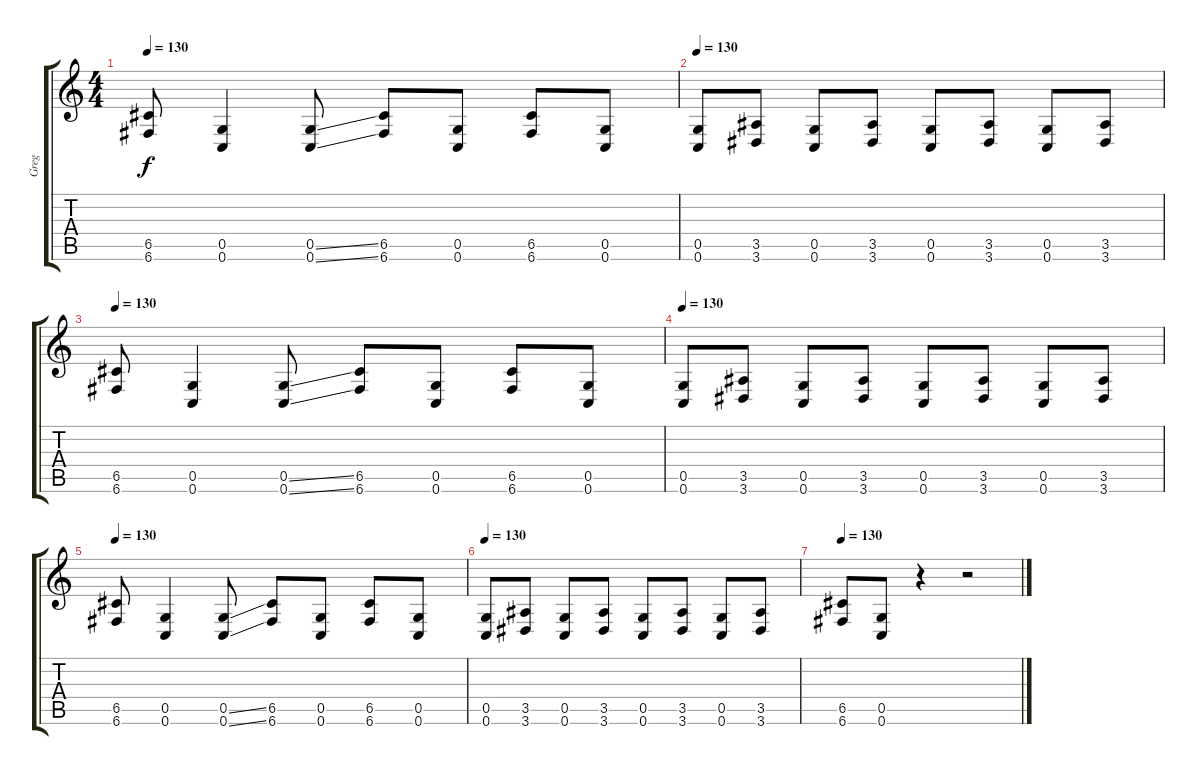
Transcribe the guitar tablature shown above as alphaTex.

\track ("Greg" "Greg") {instrument distortionguitar}
\staff {score tabs}
\tuning (D4 A3 F3 C3 G2 C2) {hide}
\ts (4 4)
\tempo 130
\clef g2
\ks c
(6.5 6.6).8{dy f} (0.5 0.6).4 (0.5{ss} 0.6{ss}).8 (6.5 6.6).8 (0.5 0.6).8 (6.5 6.6).8 (0.5 0.6).8 |
\tempo 130
(0.5 0.6).8 (3.5 3.6).8 (0.5 0.6).8 (3.5 3.6).8 (0.5 0.6).8 (3.5 3.6).8 (0.5 0.6).8 (3.5 3.6).8 |
\tempo 130
(6.5 6.6).8 (0.5 0.6).4 (0.5{ss} 0.6{ss}).8 (6.5 6.6).8 (0.5 0.6).8 (6.5 6.6).8 (0.5 0.6).8 |
\tempo 130
(0.5 0.6).8 (3.5 3.6).8 (0.5 0.6).8 (3.5 3.6).8 (0.5 0.6).8 (3.5 3.6).8 (0.5 0.6).8 (3.5 3.6).8 |
\tempo 130
(6.5 6.6).8 (0.5 0.6).4 (0.5{ss} 0.6{ss}).8 (6.5 6.6).8 (0.5 0.6).8 (6.5 6.6).8 (0.5 0.6).8 |
\tempo 130
(0.5 0.6).8 (3.5 3.6).8 (0.5 0.6).8 (3.5 3.6).8 (0.5 0.6).8 (3.5 3.6).8 (0.5 0.6).8 (3.5 3.6).8 |
\tempo 130
(6.5 6.6).8 (0.5 0.6).8 r.4 r.2
